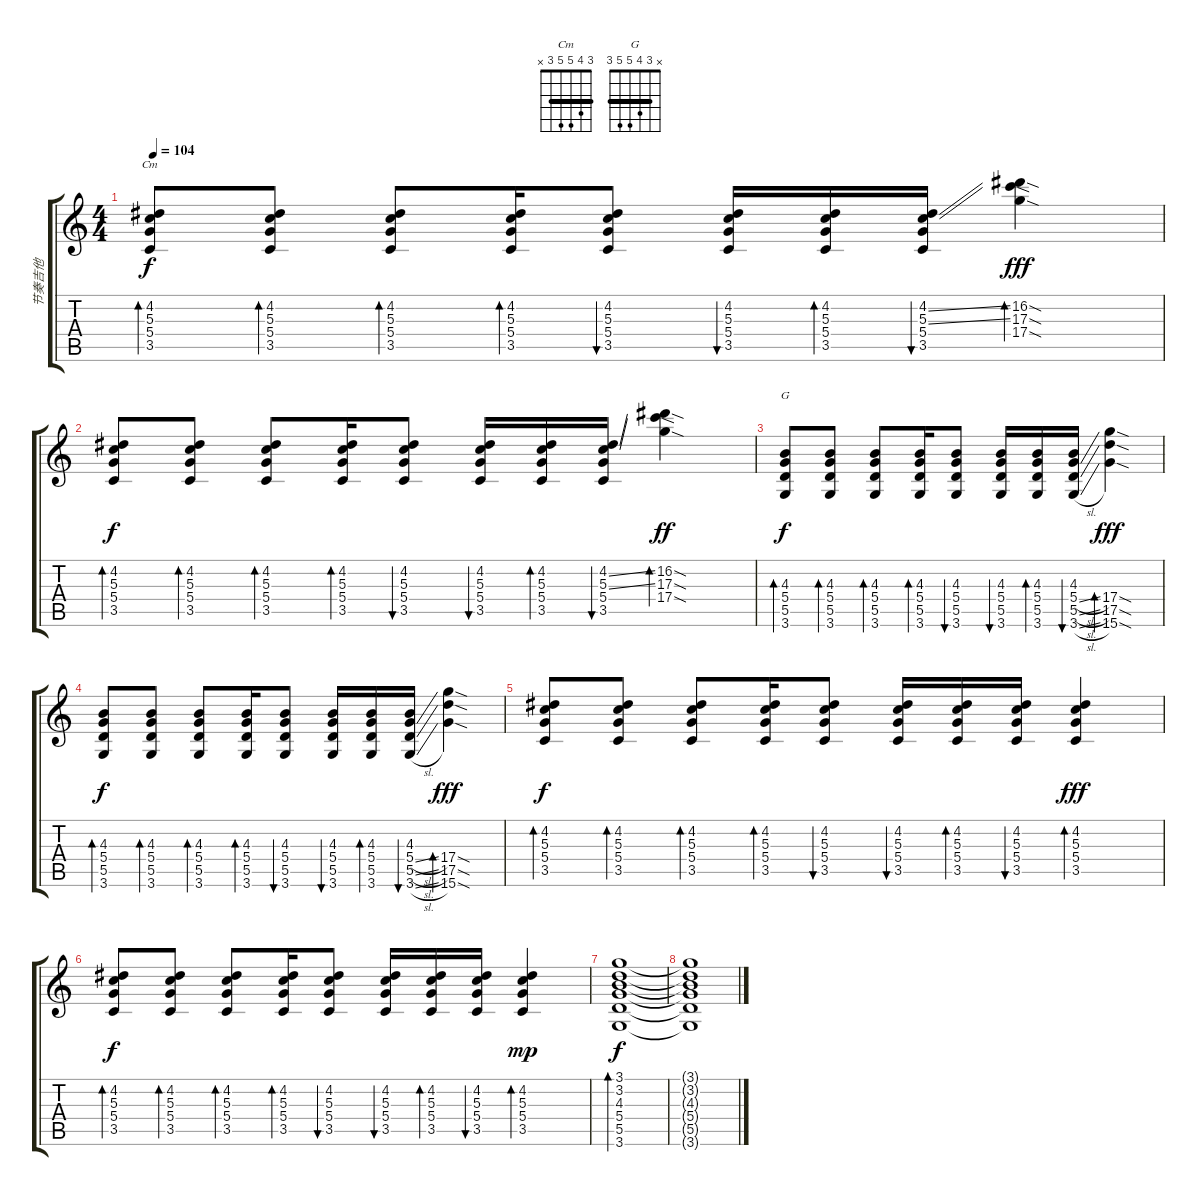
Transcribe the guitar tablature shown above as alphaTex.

\track ("节奏吉他" "节奏吉他") {instrument distortionguitar}
\staff {score tabs}
\tuning (E4 B3 G3 D3 A2 E2) {hide}
\chord ("Cm" 3 4 5 5 3 x) {barre 3}
\chord ("G" x 3 4 5 5 3) {barre 3}
\ts (4 4)
\tempo 104
\clef g2
\ks c
(4.2 5.3 5.4 3.5).8{bd 30 ch "Cm" dy f} (4.2 5.3 5.4 3.5).8{bd 30} (4.2 5.3 5.4 3.5).8{bd 30} (4.2 5.3 5.4 3.5).16{bd 30} (4.2 5.3 5.4 3.5).8{bu 30} (4.2 5.3 5.4 3.5).16{bu 30} (4.2 5.3 5.4 3.5).16{bd 30} (4.2{ss} 5.3{ss} 5.4 3.5).16{bu 30} (16.2{sod} 17.3{sod} 17.4{sod}).4{bd 30 dy fff} |
(4.2 5.3 5.4 3.5).8{bd 30 dy f} (4.2 5.3 5.4 3.5).8{bd 30} (4.2 5.3 5.4 3.5).8{bd 30} (4.2 5.3 5.4 3.5).16{bd 30} (4.2 5.3 5.4 3.5).8{bu 30} (4.2 5.3 5.4 3.5).16{bu 30} (4.2 5.3 5.4 3.5).16{bd 30} (4.2{ss} 5.3{ss} 5.4 3.5).16{bu 30} (16.2{sod} 17.3{sod} 17.4{sod}).4{bd 30 dy ff} |
(4.3 5.4 5.5 3.6).8{bd 30 ch "G" dy f} (4.3 5.4 5.5 3.6).8{bd 30} (4.3 5.4 5.5 3.6).8{bd 30} (4.3 5.4 5.5 3.6).16{bd 30} (4.3 5.4 5.5 3.6).8{bu 30} (4.3 5.4 5.5 3.6).16{bu 30} (4.3 5.4 5.5 3.6).16{bd 30} (4.3 5.4{sl} 5.5{sl} 3.6{sl}).16{bu 30} (17.4{sod} 17.5{sod} 15.6{sod}).4{bd 30 dy fff} |
(4.3 5.4 5.5 3.6).8{bd 30 dy f} (4.3 5.4 5.5 3.6).8{bd 30} (4.3 5.4 5.5 3.6).8{bd 30} (4.3 5.4 5.5 3.6).16{bd 30} (4.3 5.4 5.5 3.6).8{bu 30} (4.3 5.4 5.5 3.6).16{bu 30} (4.3 5.4 5.5 3.6).16{bd 30} (4.3 5.4{sl} 5.5{sl} 3.6{sl}).16{bu 30} (17.4{sod} 17.5{sod} 15.6{sod}).4{bd 30 dy fff} |
(4.2 5.3 5.4 3.5).8{bd 30 dy f} (4.2 5.3 5.4 3.5).8{bd 30} (4.2 5.3 5.4 3.5).8{bd 30} (4.2 5.3 5.4 3.5).16{bd 30} (4.2 5.3 5.4 3.5).8{bu 30} (4.2 5.3 5.4 3.5).16{bu 30} (4.2 5.3 5.4 3.5).16{bd 30} (4.2 5.3 5.4 3.5).16{bu 30} (4.2 5.3 5.4 3.5).4{bd 30 dy fff} |
(4.2 5.3 5.4 3.5).8{bd 30 dy f} (4.2 5.3 5.4 3.5).8{bd 30} (4.2 5.3 5.4 3.5).8{bd 30} (4.2 5.3 5.4 3.5).16{bd 30} (4.2 5.3 5.4 3.5).8{bu 30} (4.2 5.3 5.4 3.5).16{bu 30} (4.2 5.3 5.4 3.5).16{bd 30} (4.2 5.3 5.4 3.5).16{bu 30} (4.2 5.3 5.4 3.5).4{bd 30 dy mp} |
(3.1 3.2 4.3 5.4 5.5 3.6).1{bd 60 dy f volume 2} |
(3.1{t} 3.2{t} 4.3{t} 5.4{t} 5.5{t} 3.6{t}).1
